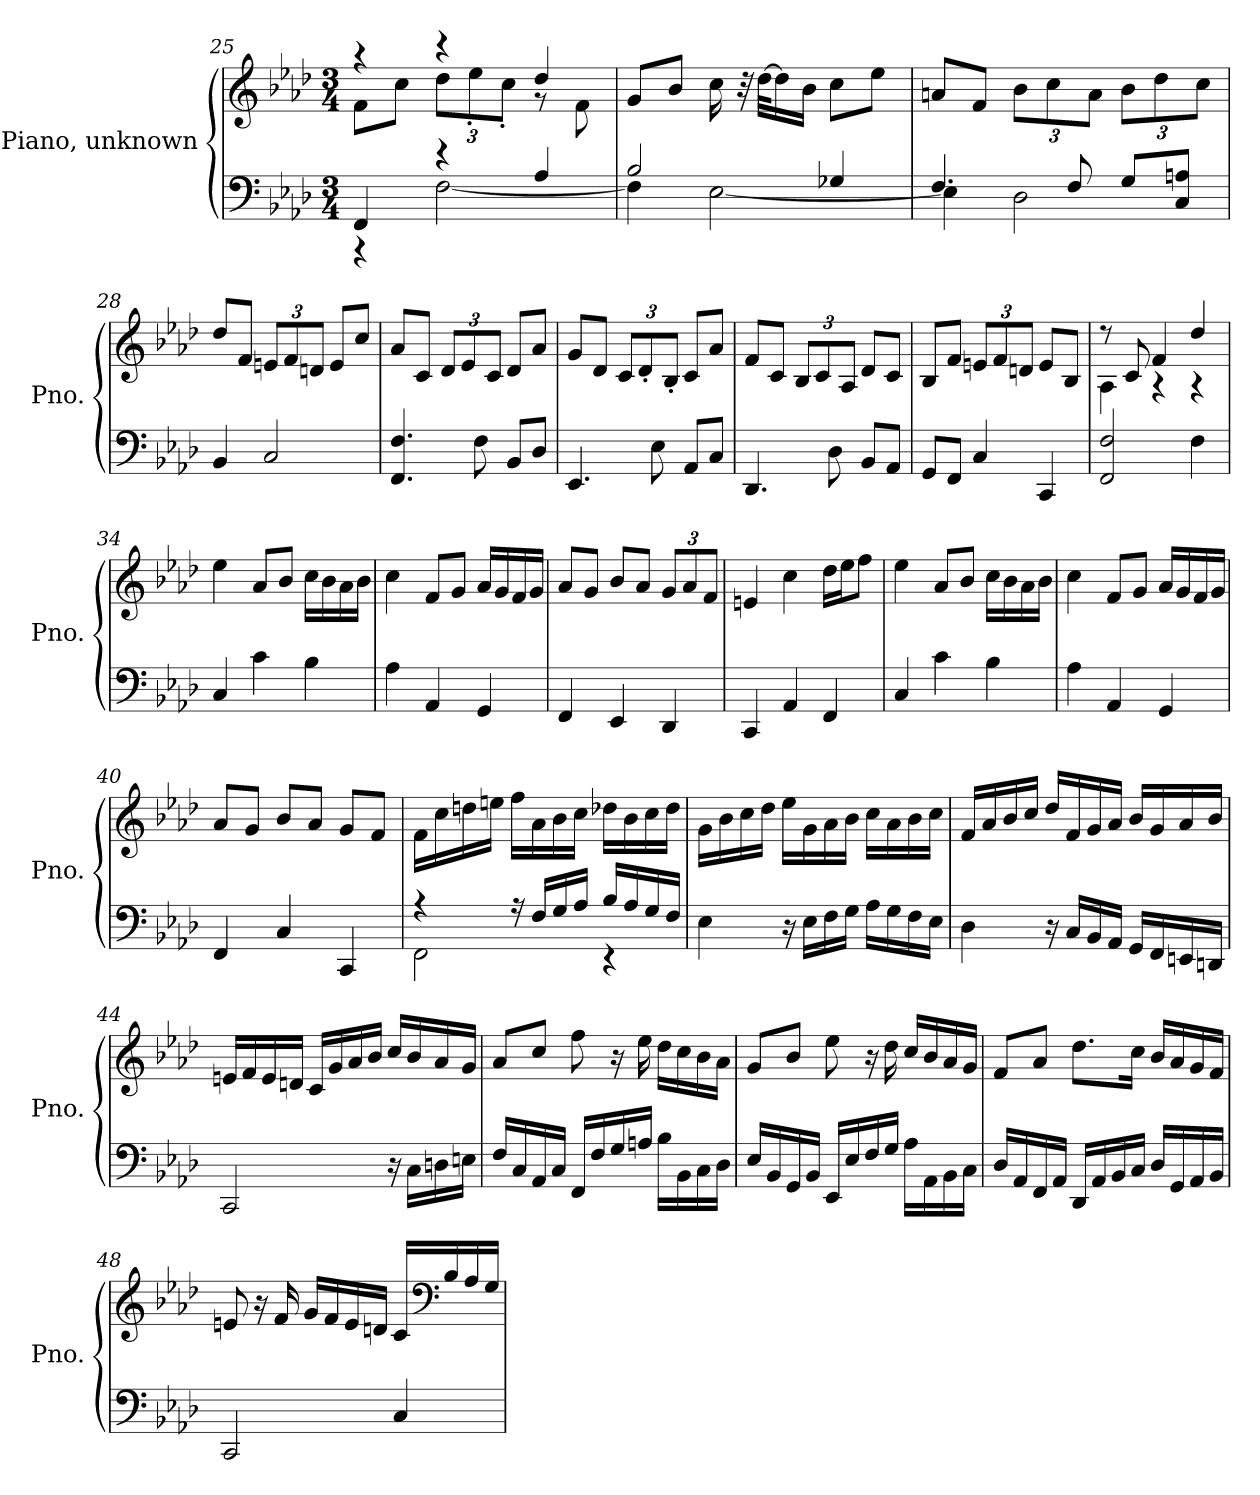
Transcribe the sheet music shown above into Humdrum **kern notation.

**kern	**kern
*part1	*part1
*staff2	*staff1
*I"Piano, unknown	*
*I'Pno.	*
*clefF4	*clefG2
*k[b-e-a-d-]	*k[b-e-a-d-]
*M3/4	*M3/4
=25	=25
*^	*^
4FF/	4r	4r	8f\L
.	.	.	8cc\J
*	*	*	*Xbrackettup
4r	[2F\	4r	12dd-\L
.	.	.	12ee-'\
.	.	.	12cc'\J
4A-/	.	4dd-/	8r
.	.	.	8f\
*	*	*v	*v
=26	=26	=26
2B-/	4F\]	8g/L
.	.	8b-/J
.	[2E-\	16cc\
.	.	32r
.	.	[32dd-\KLL
.	.	16dd-\]
.	.	16b-\JJ
4G-X/	.	8cc\L
.	.	8ee-\J
=27	=27	=27
4.F/	4E-\]	8an/L
.	.	8f/J
.	2D-\	12b-\L
.	.	12cc\
8F/	.	.
.	.	12a\J
8G/L	.	12b-\L
.	.	12dd-\
8C/ 8An/J	.	.
.	.	12cc\J
*v	*v	*
!!LO:LB:g=z
=28	=28
4BB-/	8dd-/L
.	8f/J
2C/	12en/L
.	12f/
.	12dn/J
.	8e/L
.	8cc/J
=29	=29
4.FF/ 4.F/	8a-/L
.	8c/J
.	12d-/L
.	12e-/
8F\	.
.	12c/J
8BB-/L	8d-/L
8D-/J	8a-/J
=30	=30
4.EE-/	8g/L
.	8d-/J
.	12c/L
.	12d-'/
8E-\	.
.	12B-'/J
8AA-/L	8c/L
8C/J	8a-/J
=31	=31
4.DD-/	8f/L
.	8c/J
.	12B-/L
.	12c/
8D-\	.
.	12A-/J
8BB-/L	8d-/L
8AA-/J	8c/J
=32	=32
8GG/L	8B-/L
8FF/J	8f/J
4C/	12en/L
.	12f/
.	12dn/J
4CC/	8e/L
.	8B-/J
!!LO:PB:g=z
=33	=33
*	*^
2FF/ 2F/	8r	4A-\
.	8c/	.
.	4f/	4r
4F\	4dd-/	4r
*	*v	*v
=34	=34
4C/	4ee-\
4c\	8a-/L
.	8b-/J
4B-\	16cc\LL
.	16b-\
.	16a-\
.	16b-\JJ
=35	=35
4A-\	4cc\
4AA-/	8f/L
.	8g/J
4GG/	16a-/LL
.	16g/
.	16f/
.	16g/JJ
=36	=36
4FF/	8a-/L
.	8g/J
4EE-/	8b-/L
.	8a-/J
4DD-/	12g/L
.	12a-/
.	12f/J
=37	=37
4CC/	4en/
4AA-/	4cc\
4FF/	16dd-\LL
.	16ee-\J
.	8ff\J
=38	=38
4C/	4ee-\
4c\	8a-/L
.	8b-/J
4B-\	16cc\LL
.	16b-\
.	16a-\
.	16b-\JJ
!!LO:LB:g=z
=39	=39
4A-\	4cc\
4AA-/	8f/L
.	8g/J
4GG/	16a-/LL
.	16g/
.	16f/
.	16g/JJ
=40	=40
4FF/	8a-/L
.	8g/J
4C/	8b-/L
.	8a-/J
4CC/	8g/L
.	8f/J
=41	=41
*^	*
4r	2FF\	16f\LL
.	.	16cc\
.	.	16ddn\
.	.	16een\JJ
16r	.	16ff\LL
16F/LL	.	16a-\
16G/	.	16b-\
16A-/JJ	.	16cc\JJ
16B-/LL	4r	16dd-X\LL
16A-/	.	16b-\
16G/	.	16cc\
16F/JJ	.	16dd-\JJ
*v	*v	*
=42	=42
4E-\	16g\LL
.	16b-\
.	16cc\
.	16dd-\JJ
16r	16ee-\LL
16E-\LL	16g\
16F\	16a-\
16G\JJ	16b-\JJ
16A-\LL	16cc\LL
16G\	16a-\
16F\	16b-\
16E-\JJ	16cc\JJ
!!LO:LB:g=z
=43	=43
4D-\	16f/LL
.	16a-/
.	16b-/
.	16cc/JJ
16r	16dd-/LL
16C/LL	16f/
16BB-/	16g/
16AA-/JJ	16a-/JJ
16GG/LL	16b-/LL
16FF/	16g/
16EEn/	16a-/
16DDn/JJ	16b-/JJ
=44	=44
2CC/	16en/LL
.	16f/
.	16e/
.	16dn/JJ
.	16c/LL
.	16g/
.	16a-/
.	16b-/JJ
16r	16cc/LL
16C\LL	16b-/
16Dn\	16a-/
16En\JJ	16g/JJ
=45	=45
16F/LL	8a-/L
16C/	.
16AA-/	8cc/J
16C/JJ	.
16FF/LL	8ff\
16F/	.
16G/	16r
16An/JJ	16ee-\
16B-\LL	16dd-\LL
16BB-\	16cc\
16C\	16b-\
16D-\JJ	16a-\JJ
!!LO:LB:g=z
=46	=46
16E-/LL	8g/L
16BB-/	.
16GG/	8b-/J
16BB-/JJ	.
16EE-/LL	8ee-\
16E-/	.
16F/	16r
16G/JJ	16dd-\
16A-\LL	16cc/LL
16AA-\	16b-/
16BB-\	16a-/
16C\JJ	16g/JJ
=47	=47
16D-/LL	8f/L
16AA-/	.
16FF/	8a-/J
16AA-/JJ	.
16DD-/LL	8.dd-\L
16AA-/	.
16BB-/	.
16C/JJ	16cc\Jk
16D-/LL	16b-/LL
16GG/	16a-/
16AA-/	16g/
16BB-/JJ	16f/JJ
=48	=48
2CC/	8en/
.	16r
.	16f/
.	16g/LL
.	16f/
.	16e/
.	16dn/JJ
4C/	16c/LL
*	*clefF4
.	16B-/
.	16A-/
.	16G/JJ
=	=
*-	*-
